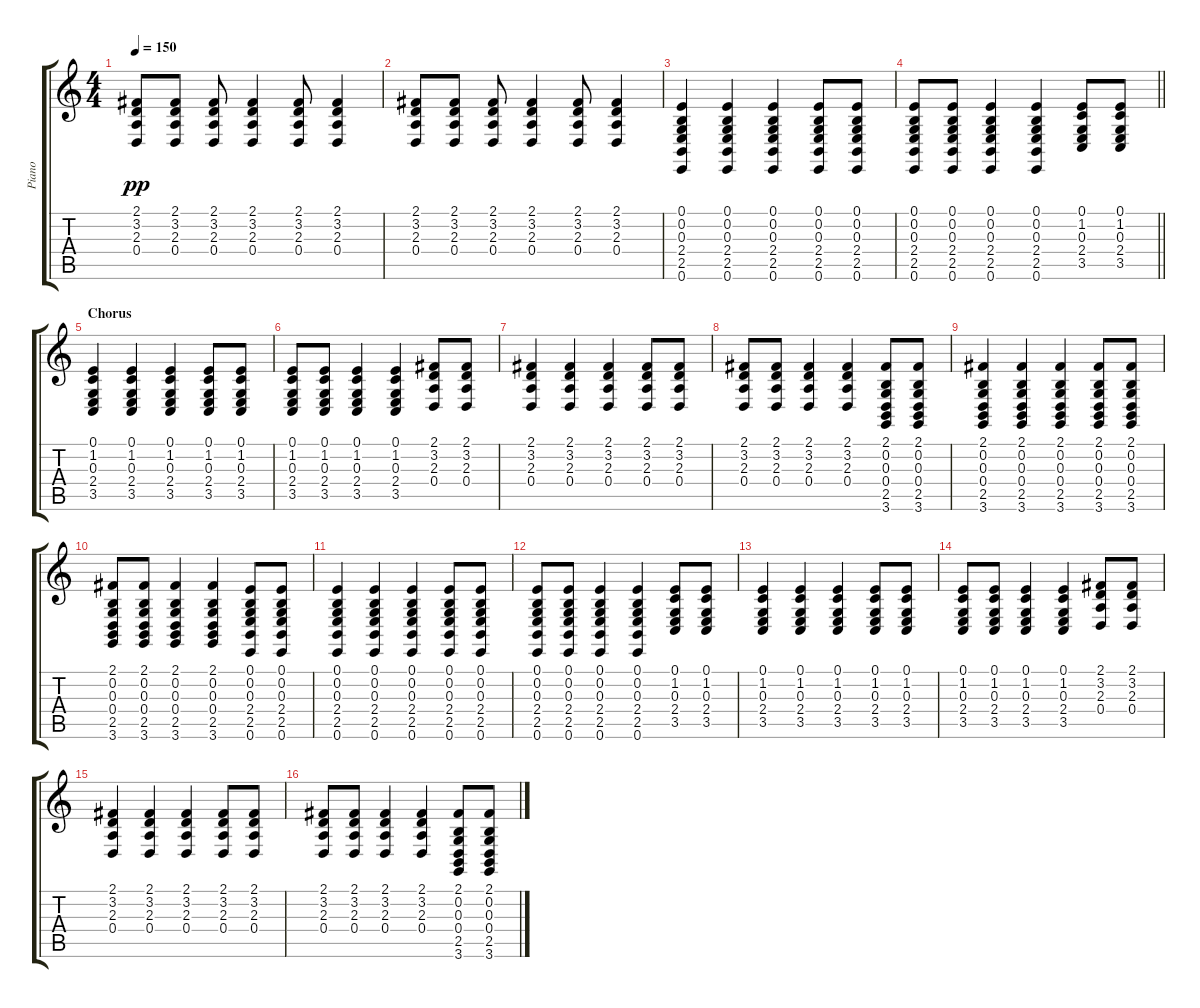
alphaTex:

\track ("Piano" "Piano") {instrument acousticgrandpiano}
\staff {score tabs}
\tuning (E4 B3 G3 D3 A2 E2) {hide}
\ts (4 4)
\tempo 150
\clef g2
\ks c
(2.1 3.2 2.3 0.4).8{dy pp} (2.1 3.2 2.3 0.4).8 (2.1 3.2 2.3 0.4).8 (2.1 3.2 2.3 0.4).4 (2.1 3.2 2.3 0.4).8 (2.1 3.2 2.3 0.4).4 |
(2.1 3.2 2.3 0.4).8 (2.1 3.2 2.3 0.4).8 (2.1 3.2 2.3 0.4).8 (2.1 3.2 2.3 0.4).4 (2.1 3.2 2.3 0.4).8 (2.1 3.2 2.3 0.4).4 |
(0.1 0.2 0.3 2.4 2.5 0.6).4 (0.1 0.2 0.3 2.4 2.5 0.6).4 (0.1 0.2 0.3 2.4 2.5 0.6).4 (0.1 0.2 0.3 2.4 2.5 0.6).8 (0.1 0.2 0.3 2.4 2.5 0.6).8 |
\barLineRight lightlight
(0.1 0.2 0.3 2.4 2.5 0.6).8 (0.1 0.2 0.3 2.4 2.5 0.6).8 (0.1 0.2 0.3 2.4 2.5 0.6).4 (0.1 0.2 0.3 2.4 2.5 0.6).4 (0.1 1.2 0.3 2.4 3.5).8 (0.1 1.2 0.3 2.4 3.5).8 |
\section ("" "Chorus")
(0.1 1.2 0.3 2.4 3.5).4 (0.1 1.2 0.3 2.4 3.5).4 (0.1 1.2 0.3 2.4 3.5).4 (0.1 1.2 0.3 2.4 3.5).8 (0.1 1.2 0.3 2.4 3.5).8 |
(0.1 1.2 0.3 2.4 3.5).8 (0.1 1.2 0.3 2.4 3.5).8 (0.1 1.2 0.3 2.4 3.5).4 (0.1 1.2 0.3 2.4 3.5).4 (2.1 3.2 2.3 0.4).8 (2.1 3.2 2.3 0.4).8 |
(2.1 3.2 2.3 0.4).4 (2.1 3.2 2.3 0.4).4 (2.1 3.2 2.3 0.4).4 (2.1 3.2 2.3 0.4).8 (2.1 3.2 2.3 0.4).8 |
(2.1 3.2 2.3 0.4).8 (2.1 3.2 2.3 0.4).8 (2.1 3.2 2.3 0.4).4 (2.1 3.2 2.3 0.4).4 (2.1 0.2 0.3 0.4 2.5 3.6).8 (2.1 0.2 0.3 0.4 2.5 3.6).8 |
(2.1 0.2 0.3 0.4 2.5 3.6).4 (2.1 0.2 0.3 0.4 2.5 3.6).4 (2.1 0.2 0.3 0.4 2.5 3.6).4 (2.1 0.2 0.3 0.4 2.5 3.6).8 (2.1 0.2 0.3 0.4 2.5 3.6).8 |
(2.1 0.2 0.3 0.4 2.5 3.6).8 (2.1 0.2 0.3 0.4 2.5 3.6).8 (2.1 0.2 0.3 0.4 2.5 3.6).4 (2.1 0.2 0.3 0.4 2.5 3.6).4 (0.1 0.2 0.3 2.4 2.5 0.6).8 (0.1 0.2 0.3 2.4 2.5 0.6).8 |
(0.1 0.2 0.3 2.4 2.5 0.6).4 (0.1 0.2 0.3 2.4 2.5 0.6).4 (0.1 0.2 0.3 2.4 2.5 0.6).4 (0.1 0.2 0.3 2.4 2.5 0.6).8 (0.1 0.2 0.3 2.4 2.5 0.6).8 |
(0.1 0.2 0.3 2.4 2.5 0.6).8 (0.1 0.2 0.3 2.4 2.5 0.6).8 (0.1 0.2 0.3 2.4 2.5 0.6).4 (0.1 0.2 0.3 2.4 2.5 0.6).4 (0.1 1.2 0.3 2.4 3.5).8 (0.1 1.2 0.3 2.4 3.5).8 |
(0.1 1.2 0.3 2.4 3.5).4 (0.1 1.2 0.3 2.4 3.5).4 (0.1 1.2 0.3 2.4 3.5).4 (0.1 1.2 0.3 2.4 3.5).8 (0.1 1.2 0.3 2.4 3.5).8 |
(0.1 1.2 0.3 2.4 3.5).8 (0.1 1.2 0.3 2.4 3.5).8 (0.1 1.2 0.3 2.4 3.5).4 (0.1 1.2 0.3 2.4 3.5).4 (2.1 3.2 2.3 0.4).8 (2.1 3.2 2.3 0.4).8 |
(2.1 3.2 2.3 0.4).4 (2.1 3.2 2.3 0.4).4 (2.1 3.2 2.3 0.4).4 (2.1 3.2 2.3 0.4).8 (2.1 3.2 2.3 0.4).8 |
(2.1 3.2 2.3 0.4).8 (2.1 3.2 2.3 0.4).8 (2.1 3.2 2.3 0.4).4 (2.1 3.2 2.3 0.4).4 (2.1 0.2 0.3 0.4 2.5 3.6).8 (2.1 0.2 0.3 0.4 2.5 3.6).8
